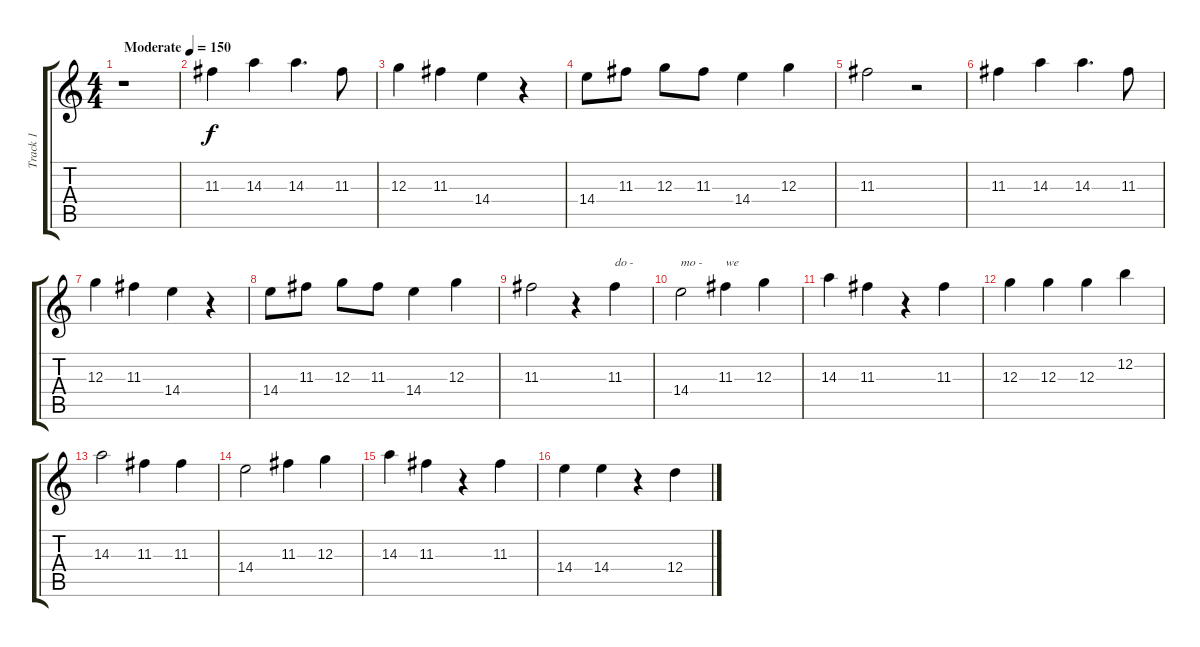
\track ("Track 1" "Track 1") {instrument acousticguitarsteel}
\staff {score tabs}
\tuning (E4 B3 G3 D3 A2 E2) {hide}
\ts (4 4)
\tempo (150 "Moderate")
\clef g2
\ks c
r.1{dy f instrument acousticguitarsteel} |
11.3.4 14.3.4 14.3.4{d} 11.3.8 |
12.3.4 11.3.4 14.4.4 r.4 |
14.4.8 11.3.8 12.3.8 11.3.8 14.4.4 12.3.4 |
11.3.2 r.2 |
11.3.4 14.3.4 14.3.4{d} 11.3.8 |
12.3.4 11.3.4 14.4.4 r.4 |
14.4.8 11.3.8 12.3.8 11.3.8 14.4.4 12.3.4 |
11.3.2 r.4 11.3.4{txt "do -"} |
14.4.2{txt "mo -"} 11.3.4{txt "we"} 12.3.4 |
14.3.4 11.3.4 r.4 11.3.4 |
12.3.4 12.3.4 12.3.4 12.2.4 |
14.3.2 11.3.4 11.3.4 |
14.4.2 11.3.4 12.3.4 |
14.3.4 11.3.4 r.4 11.3.4 |
14.4.4 14.4.4 r.4 12.4.4
